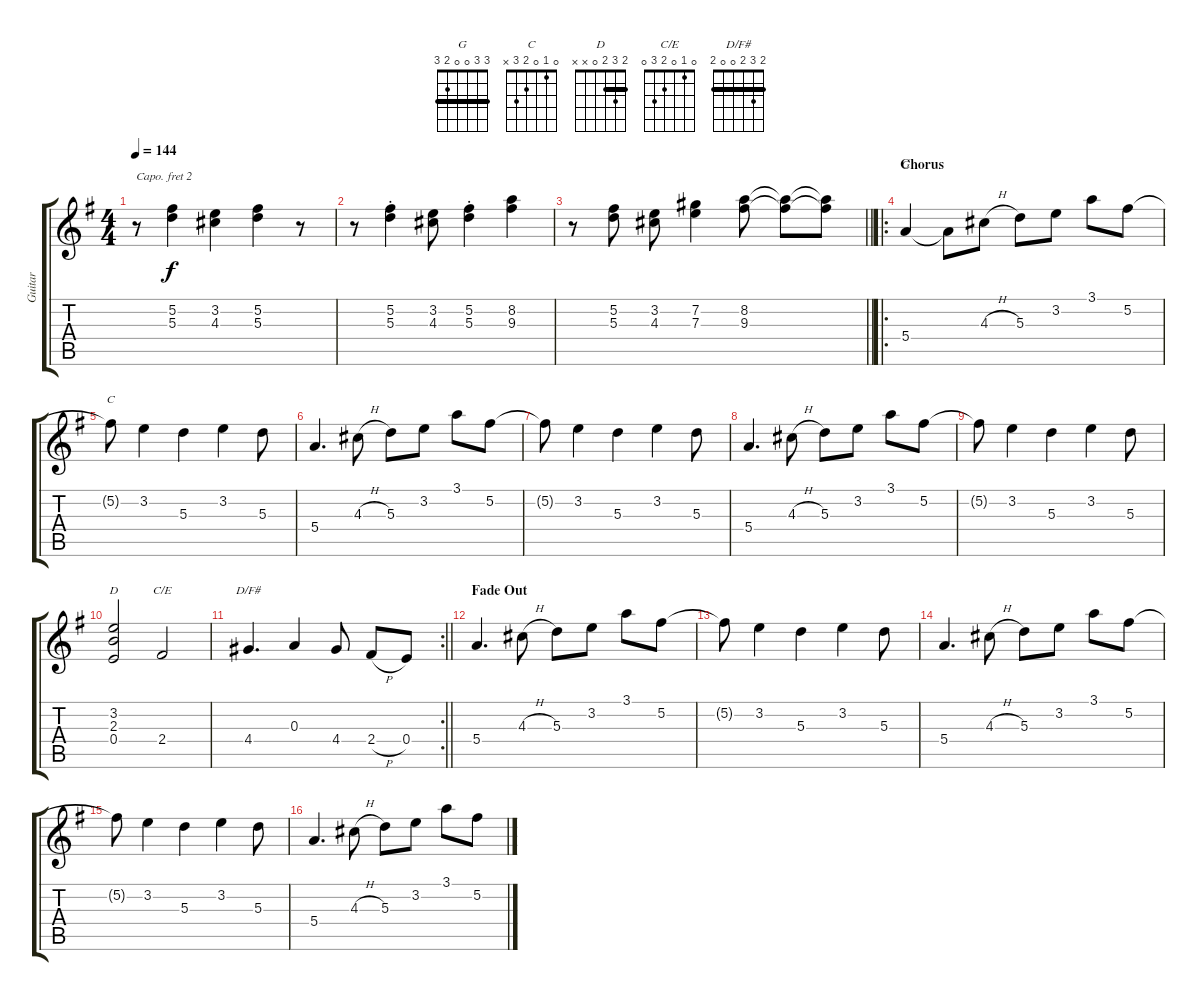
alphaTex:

\track ("Guitar" "Guitar") {instrument overdrivenguitar}
\staff {score tabs}
\capo 2
\tuning (E4 B3 G3 D3 A2 E2) {hide}
\chord ("G" 3 3 0 0 2 3) {barre 3}
\chord ("C" 0 1 0 2 3 x)
\chord ("D" 2 3 2 0 x x) {barre 2}
\chord ("C/E" 0 1 0 2 3 0)
\chord ("D/F#" 2 3 2 0 0 2) {barre 2}
\ts (4 4)
\tempo 144
\clef g2
\ks g
r.8{dy f} (5.2 5.3).4 (3.2 4.3).4 (5.2 5.3).4 r.8 |
r.8 (5.2{st} 5.3{st}).4 (3.2 4.3).8 (5.2{st} 5.3{st}).4 (8.2 9.3).4 |
\barLineRight lightlight
r.8 (5.2 5.3).8 (3.2 4.3).8 (7.2 7.3).4 (8.2 9.3).8 (8.2{t} 9.3{t}).8 (8.2{t} 9.3{t}).8 |
\ro
\section ("" "Chorus")
5.4.4{ch "G"} 5.4{t}.8 4.3{h}.8 5.3.8 3.2.8 3.1.8 5.2.8 |
5.2{t}.8{ch "C"} 3.2.4 5.3.4 3.2.4 5.3.8 |
5.4.4{d} 4.3{h}.8 5.3.8 3.2.8 3.1.8 5.2.8 |
5.2{t}.8 3.2.4 5.3.4 3.2.4 5.3.8 |
5.4.4{d} 4.3{h}.8 5.3.8 3.2.8 3.1.8 5.2.8 |
5.2{t}.8 3.2.4 5.3.4 3.2.4 5.3.8 |
(3.2 2.3 0.4).2{ch "D"} 2.4.2{ch "C/E"} |
\rc 2
\barLineRight lightlight
4.4.4{d ch "D/F#"} 0.3.4 4.4.8 2.4{h}.8 0.4.8 |
\section ("" "Fade Out")
5.4.4{d} 4.3{h}.8 5.3.8 3.2.8 3.1.8 5.2.8 |
5.2{t}.8 3.2.4 5.3.4 3.2.4 5.3.8 |
5.4.4{d} 4.3{h}.8 5.3.8 3.2.8 3.1.8 5.2.8 |
5.2{t}.8 3.2.4 5.3.4 3.2.4 5.3.8 |
5.4.4{d} 4.3{h}.8 5.3.8 3.2.8 3.1.8 5.2.8
